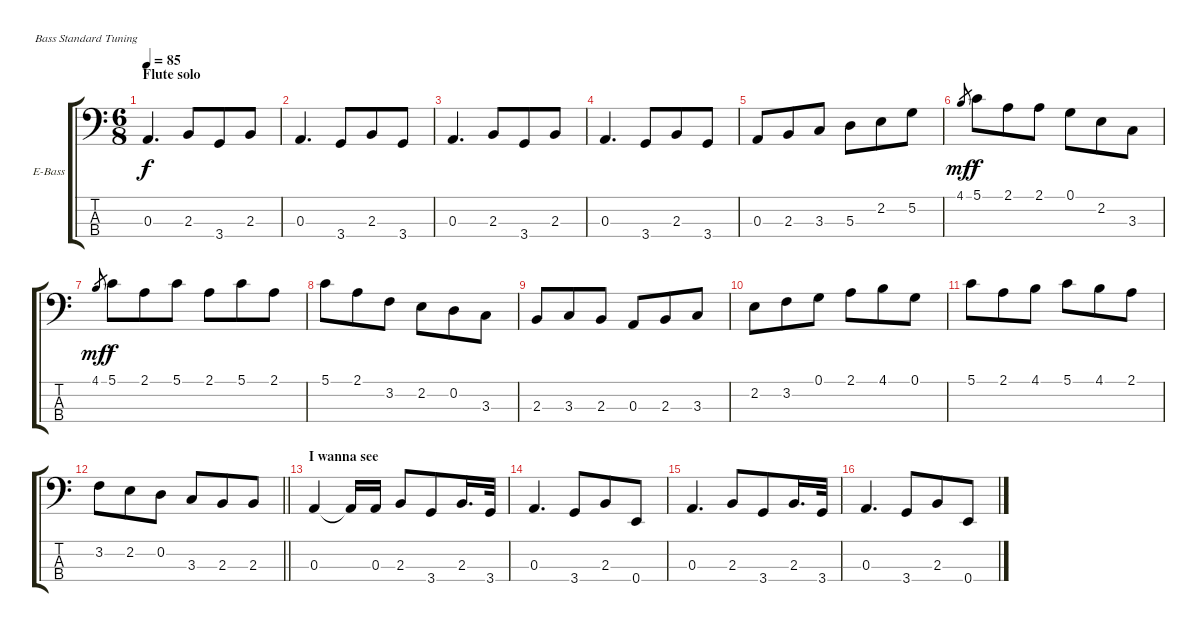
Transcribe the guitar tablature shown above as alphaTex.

\bracketExtendMode groupsimilarinstruments
\firstSystemTrackNameOrientation horizontal
\otherSystemsTrackNameOrientation horizontal
\track ("Bass guitar" "E-Bass") {instrument electricbassfinger}
\staff {score tabs}
\tuning (G2 D2 A1 E1)
\ts (6 8)
\section ("" "Flute solo")
\tempo 85
\clef f4
\ks c
0.3.4{d dy f} 2.3.8 3.4.8 2.3.8 |
0.3.4{d} 3.4.8 2.3.8 3.4.8 |
0.3.4{d} 2.3.8 3.4.8 2.3.8 |
0.3.4{d} 3.4.8 2.3.8 3.4.8 |
0.3.8 2.3.8 3.3.8 5.3.8 2.2.8 5.2.8 |
4.1.8{gr dy mf} 5.1.8{dy f} 2.1.8 2.1.8 0.1.8 2.2.8 3.3.8 |
4.1.8{gr dy mf} 5.1.8{dy f} 2.1.8 5.1.8 2.1.8 5.1.8 2.1.8 |
5.1.8 2.1.8 3.2.8 2.2.8 0.2.8 3.3.8 |
2.3.8 3.3.8 2.3.8 0.3.8 2.3.8 3.3.8 |
2.2.8 3.2.8 0.1.8 2.1.8 4.1.8 0.1.8 |
5.1.8 2.1.8 4.1.8 5.1.8 4.1.8 2.1.8 |
\barLineRight lightlight
3.2.8 2.2.8 0.2.8 3.3.8 2.3.8 2.3.8 |
\section ("" "I wanna see")
0.3.4 0.3{t}.16 0.3.16 2.3.8 3.4.8 2.3.16{d} 3.4.32 |
0.3.4{d} 3.4.8 2.3.8 0.4.8 |
0.3.4{d} 2.3.8 3.4.8 2.3.16{d} 3.4.32 |
0.3.4{d} 3.4.8 2.3.8 0.4.8
